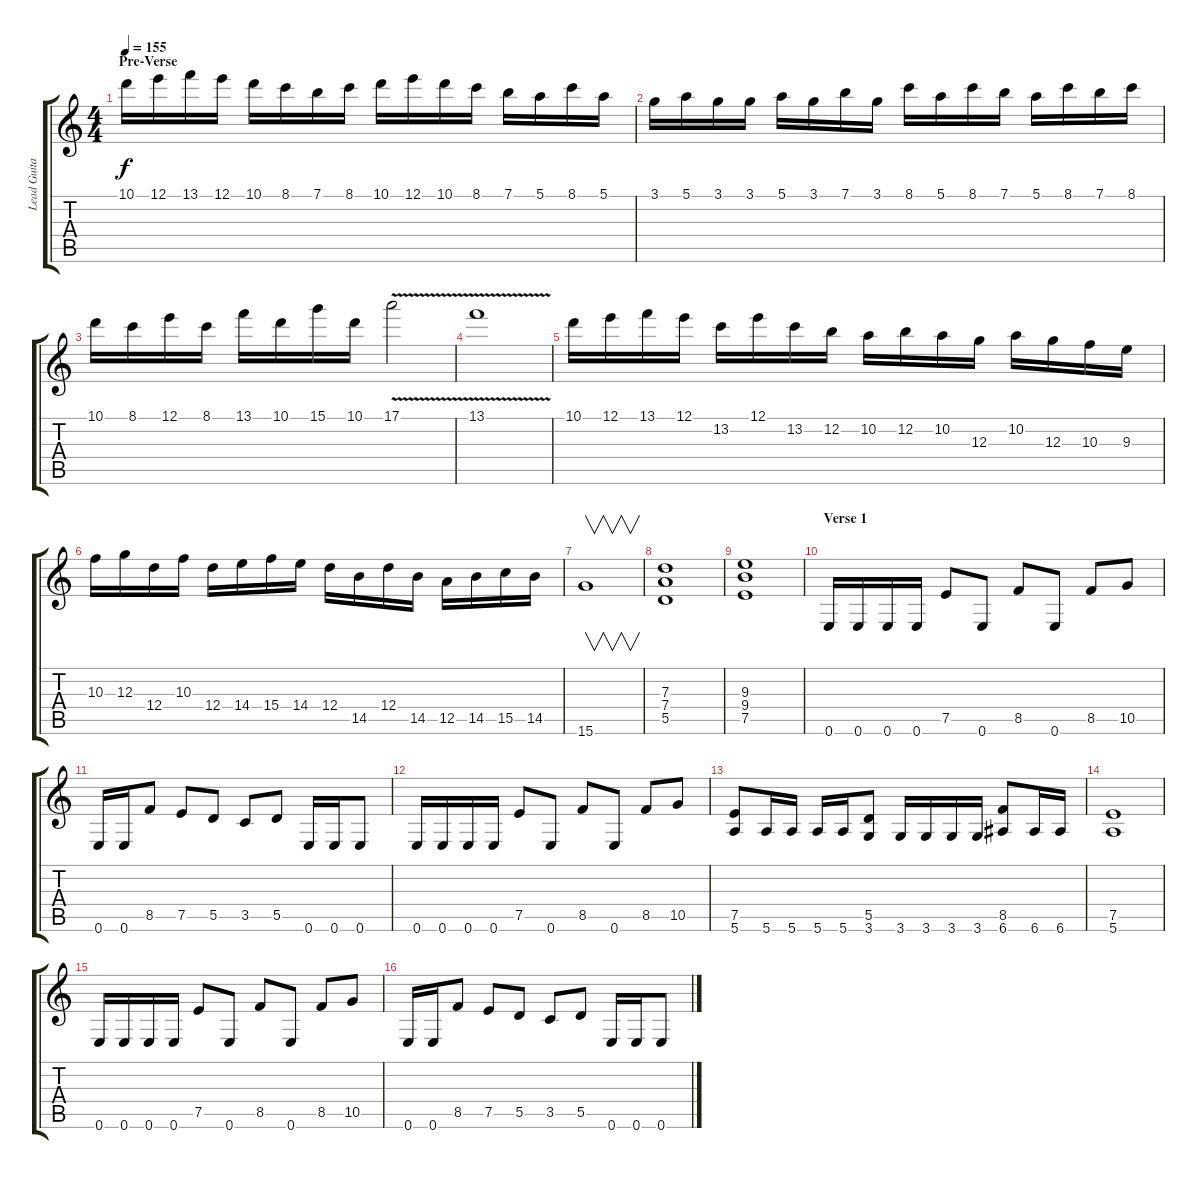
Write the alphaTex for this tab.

\track ("Lead Guitar" "Lead Guita") {instrument distortionguitar}
\staff {score tabs}
\tuning (E4 B3 G3 D3 A2 E2) {hide}
\ts (4 4)
\section ("" "Pre-Verse")
\tempo 155
\clef g2
\ks c
10.1.16{dy f} 12.1.16 13.1.16 12.1.16 10.1.16 8.1.16 7.1.16 8.1.16 10.1.16 12.1.16 10.1.16 8.1.16 7.1.16 5.1.16 8.1.16 5.1.16 |
3.1.16 5.1.16 3.1.16 3.1.16 5.1.16 3.1.16 7.1.16 3.1.16 8.1.16 5.1.16 8.1.16 7.1.16 5.1.16 8.1.16 7.1.16 8.1.16 |
10.1.16 8.1.16 12.1.16 8.1.16 13.1.16 10.1.16 15.1.16 10.1.16 17.1{v}.2 |
13.1{v}.1 |
10.1.16 12.1.16 13.1.16 12.1.16 13.2.16 12.1.16 13.2.16 12.2.16 10.2.16 12.2.16 10.2.16 12.3.16 10.2.16 12.3.16 10.3.16 9.3.16 |
10.3.16 12.3.16 12.4.16 10.3.16 12.4.16 14.4.16 15.4.16 14.4.16 12.4.16 14.5.16 12.4.16 14.5.16 12.5.16 14.5.16 15.5.16 14.5.16 |
15.6.1{v} |
(7.3 7.4 5.5).1 |
(9.3 9.4 7.5).1 |
\section ("" "Verse 1")
0.6.16 0.6.16 0.6.16 0.6.16 7.5.8 0.6.8 8.5.8 0.6.8 8.5.8 10.5.8 |
0.6.16 0.6.16 8.5.8 7.5.8 5.5.8 3.5.8 5.5.8 0.6.16 0.6.16 0.6.8 |
0.6.16 0.6.16 0.6.16 0.6.16 7.5.8 0.6.8 8.5.8 0.6.8 8.5.8 10.5.8 |
(7.5 5.6).8 5.6.16 5.6.16 5.6.16 5.6.16 (5.5 3.6).8 3.6.16 3.6.16 3.6.16 3.6.16 (8.5 6.6).8 6.6.16 6.6.16 |
(7.5 5.6).1 |
0.6.16 0.6.16 0.6.16 0.6.16 7.5.8 0.6.8 8.5.8 0.6.8 8.5.8 10.5.8 |
0.6.16 0.6.16 8.5.8 7.5.8 5.5.8 3.5.8 5.5.8 0.6.16 0.6.16 0.6.8
